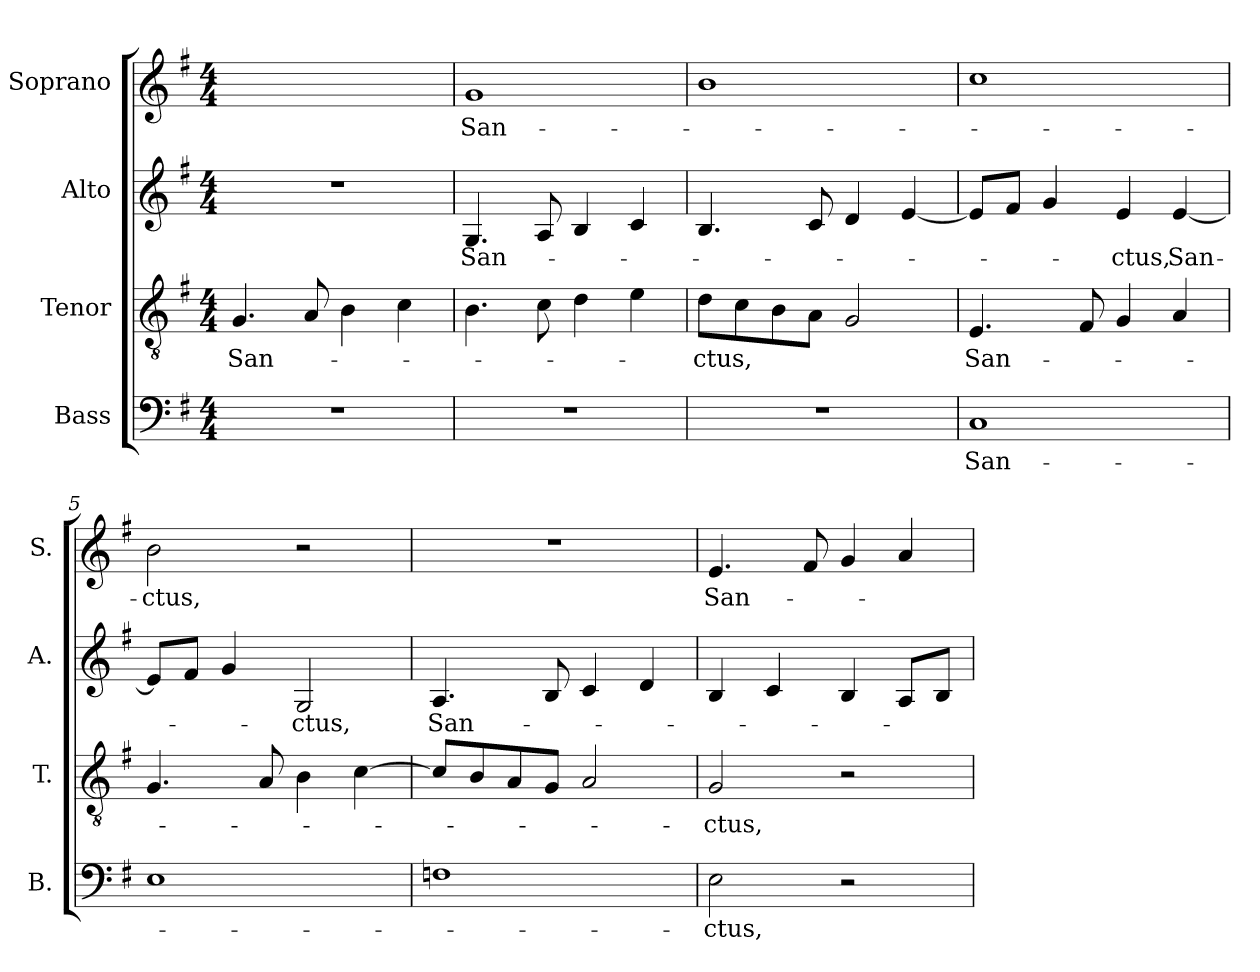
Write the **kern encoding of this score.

**kern	**text	**kern	**text	**kern	**text	**kern	**text
*part4	*part4	*part3	*part3	*part2	*part2	*part1	*part1
*staff4	*staff4	*staff3	*staff3	*staff2	*staff2	*staff1	*staff1
*I"Bass	*	*I"Tenor	*	*I"Alto	*	*I"Soprano	*
*I'B.	*	*I'T.	*	*I'A.	*	*I'S.	*
!!LO:PB:g=z
*clefF4	*	*clefGv2	*	*clefG2	*	*clefG2	*
*	*	*ITrd7c12	*	*	*	*	*
*k[f#]	*	*k[f#]	*	*k[f#]	*	*k[f#]	*
*G:	*	*G:	*	*G:	*	*G:	*
*M4/4	*	*M4/4	*	*M4/4	*	*M4/4	*
=1	=1	=1	=1	=1	=1	=1	=1
!	!	!	!LO:LY:b:color=#000000	!	!	!	!
1r	.	4.GGi/	San-	1r	.	1ryy	.
.	.	8AAi/	.	.	.	.	.
.	.	4BBi\	.	.	.	.	.
.	.	4Ci\	.	.	.	.	.
=2	=2	=2	=2	=2	=2	=2	=2
!	!	!	!	!	!LO:LY:b:color=#000000	!	!
!	!	!	!	!	!	!	!LO:LY:b:color=#000000
1r	.	4.BBi\	.	4.Gi/	San-	1gi	San-
.	.	8Ci\	.	8Ai/	.	.	.
.	.	4Di\	.	4Bi/	.	.	.
.	.	4Ei\	.	4ci/	.	.	.
=3	=3	=3	=3	=3	=3	=3	=3
!	!	!	!LO:LY:b:color=#000000	!	!	!	!
1r	.	8Di\L	-ctus,	4.Bi/	.	1bi	.
.	.	8Ci\	.	.	.	.	.
.	.	8BBi\	.	.	.	.	.
.	.	8AAi\J	.	8ci/	.	.	.
.	.	2GGi/	.	4di/	.	.	.
.	.	.	.	[4ei/	.	.	.
=4	=4	=4	=4	=4	=4	=4	=4
!	!LO:LY:b:color=#000000	!	!	!	!	!	!
!	!	!	!LO:LY:b:color=#000000	!	!	!	!
1Ci	San-	4.EEi/	San-	8ei/L]	.	1cci	.
.	.	.	.	8f#i/J	.	.	.
.	.	.	.	4gi/	.	.	.
.	.	8FF#i/	.	.	.	.	.
!	!	!	!	!	!LO:LY:b:color=#000000	!	!
.	.	4GGi/	.	4ei/	-ctus,	.	.
!	!	!	!	!	!LO:LY:b:color=#000000	!	!
.	.	4AAi/	.	[4ei/	San-	.	.
=5	=5	=5	=5	=5	=5	=5	=5
!	!	!	!	!	!	!	!LO:LY:b:color=#000000
1Ei	.	4.GGi/	.	8ei/L]	.	2bi\	-ctus,
.	.	.	.	8f#i/J	.	.	.
.	.	.	.	4gi/	.	.	.
.	.	8AAi/	.	.	.	.	.
!	!	!	!	!	!LO:LY:b:color=#000000	!	!
.	.	4BBi\	.	2Gi/	-ctus,	2r	.
.	.	[4Ci\	.	.	.	.	.
=6	=6	=6	=6	=6	=6	=6	=6
!	!	!	!	!	!LO:LY:b:color=#000000	!	!
1Fni	.	8Ci/L]	.	4.Ai/	San-	1r	.
.	.	8BBi/	.	.	.	.	.
.	.	8AAi/	.	.	.	.	.
.	.	8GGi/J	.	8Bi/	.	.	.
.	.	2AAi/	.	4ci/	.	.	.
.	.	.	.	4di/	.	.	.
!!LO:LB:g=z
=7	=7	=7	=7	=7	=7	=7	=7
!	!LO:LY:b:color=#000000	!	!	!	!	!	!
!	!	!	!LO:LY:b:color=#000000	!	!	!	!
!	!	!	!	!	!	!	!LO:LY:b:color=#000000
2Ei\	-ctus,	2GGi/	-ctus,	4Bi/	.	4.ei/	San-
.	.	.	.	4ci/	.	.	.
.	.	.	.	.	.	8f#i/	.
2r	.	2r	.	4Bi/	.	4gi/	.
.	.	.	.	8Ai/L	.	4ai/	.
.	.	.	.	8Bi/J	.	.	.
=	=	=	=	=	=	=	=
*-	*-	*-	*-	*-	*-	*-	*-
